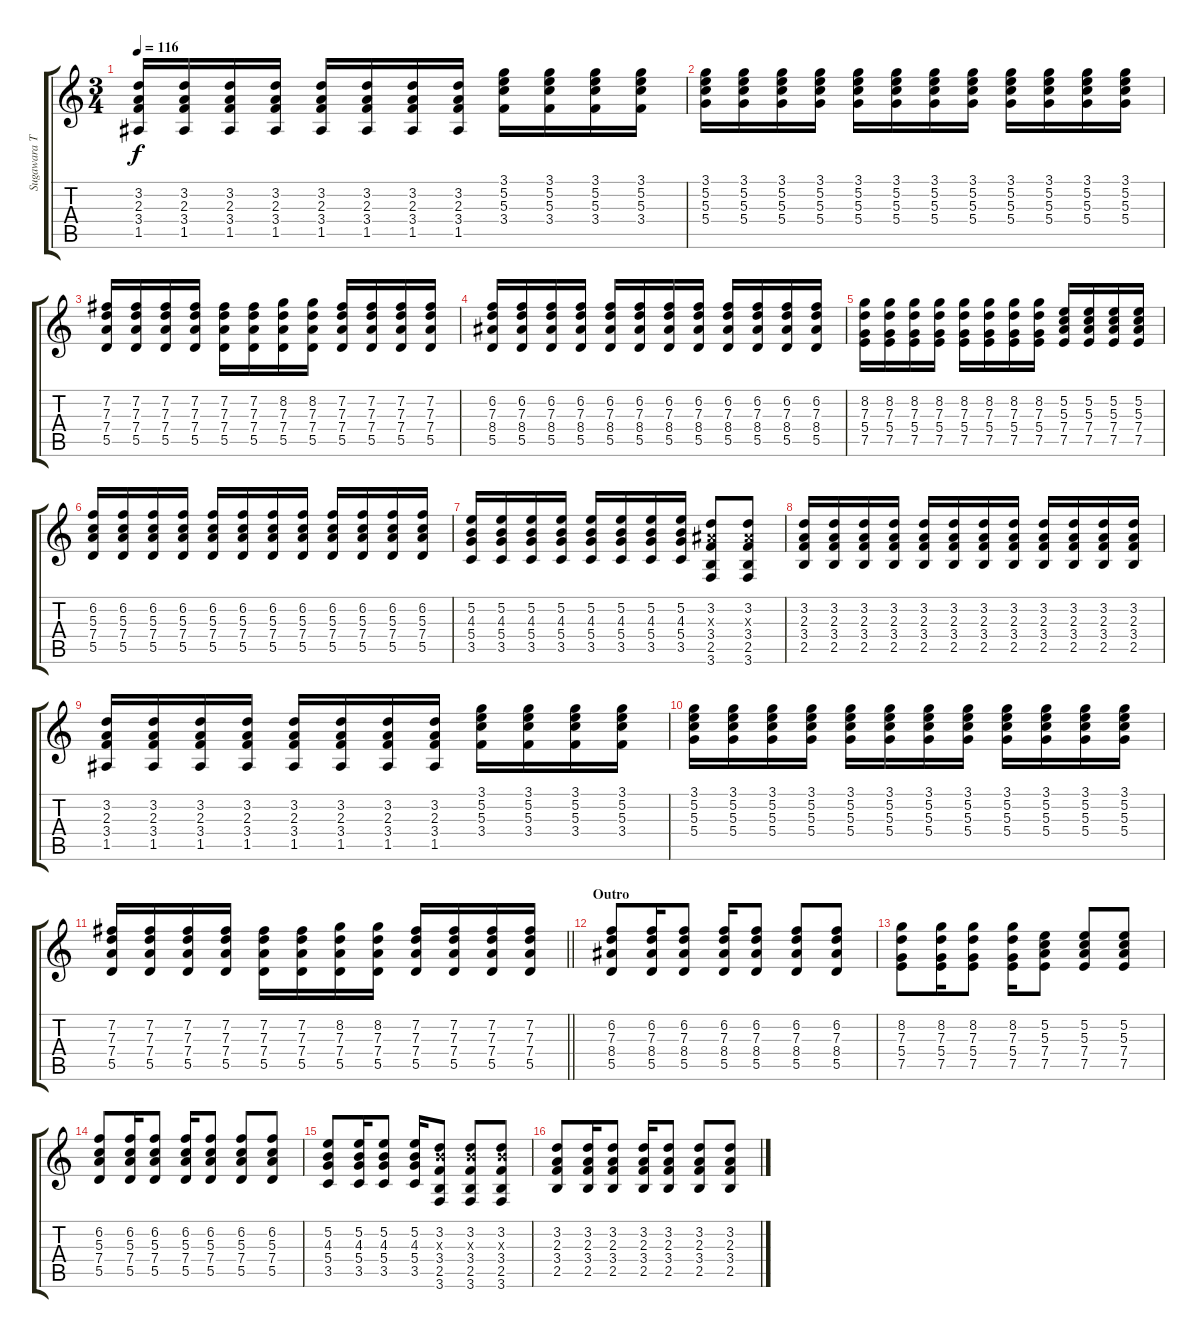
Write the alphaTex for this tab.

\track ("Sugawara Takuro" "Sugawara T") {instrument overdrivenguitar}
\staff {score tabs}
\tuning (E4 B3 G3 D3 A2 D2) {hide}
\ts (3 4)
\tempo 116
\clef g2
\ks c
(3.2 2.3 3.4 1.5).16{dy f} (3.2 2.3 3.4 1.5).16 (3.2 2.3 3.4 1.5).16 (3.2 2.3 3.4 1.5).16 (3.2 2.3 3.4 1.5).16 (3.2 2.3 3.4 1.5).16 (3.2 2.3 3.4 1.5).16 (3.2 2.3 3.4 1.5).16 (3.1 5.2 5.3 3.4).16 (3.1 5.2 5.3 3.4).16 (3.1 5.2 5.3 3.4).16 (3.1 5.2 5.3 3.4).16 |
(3.1 5.2 5.3 5.4).16 (3.1 5.2 5.3 5.4).16 (3.1 5.2 5.3 5.4).16 (3.1 5.2 5.3 5.4).16 (3.1 5.2 5.3 5.4).16 (3.1 5.2 5.3 5.4).16 (3.1 5.2 5.3 5.4).16 (3.1 5.2 5.3 5.4).16 (3.1 5.2 5.3 5.4).16 (3.1 5.2 5.3 5.4).16 (3.1 5.2 5.3 5.4).16 (3.1 5.2 5.3 5.4).16 |
(7.2 7.3 7.4 5.5).16 (7.2 7.3 7.4 5.5).16 (7.2 7.3 7.4 5.5).16 (7.2 7.3 7.4 5.5).16 (7.2 7.3 7.4 5.5).16 (7.2 7.3 7.4 5.5).16 (8.2 7.3 7.4 5.5).16 (8.2 7.3 7.4 5.5).16 (7.2 7.3 7.4 5.5).16 (7.2 7.3 7.4 5.5).16 (7.2 7.3 7.4 5.5).16 (7.2 7.3 7.4 5.5).16 |
(6.2 7.3 8.4 5.5).16 (6.2 7.3 8.4 5.5).16 (6.2 7.3 8.4 5.5).16 (6.2 7.3 8.4 5.5).16 (6.2 7.3 8.4 5.5).16 (6.2 7.3 8.4 5.5).16 (6.2 7.3 8.4 5.5).16 (6.2 7.3 8.4 5.5).16 (6.2 7.3 8.4 5.5).16 (6.2 7.3 8.4 5.5).16 (6.2 7.3 8.4 5.5).16 (6.2 7.3 8.4 5.5).16 |
(8.2 7.3 5.4 7.5).16 (8.2 7.3 5.4 7.5).16 (8.2 7.3 5.4 7.5).16 (8.2 7.3 5.4 7.5).16 (8.2 7.3 5.4 7.5).16 (8.2 7.3 5.4 7.5).16 (8.2 7.3 5.4 7.5).16 (8.2 7.3 5.4 7.5).16 (5.2 5.3 7.4 7.5).16 (5.2 5.3 7.4 7.5).16 (5.2 5.3 7.4 7.5).16 (5.2 5.3 7.4 7.5).16 |
(6.2 5.3 7.4 5.5).16 (6.2 5.3 7.4 5.5).16 (6.2 5.3 7.4 5.5).16 (6.2 5.3 7.4 5.5).16 (6.2 5.3 7.4 5.5).16 (6.2 5.3 7.4 5.5).16 (6.2 5.3 7.4 5.5).16 (6.2 5.3 7.4 5.5).16 (6.2 5.3 7.4 5.5).16 (6.2 5.3 7.4 5.5).16 (6.2 5.3 7.4 5.5).16 (6.2 5.3 7.4 5.5).16 |
(5.2 4.3 5.4 3.5).16 (5.2 4.3 5.4 3.5).16 (5.2 4.3 5.4 3.5).16 (5.2 4.3 5.4 3.5).16 (5.2 4.3 5.4 3.5).16 (5.2 4.3 5.4 3.5).16 (5.2 4.3 5.4 3.5).16 (5.2 4.3 5.4 3.5).16 (3.2 3.3{x} 3.4 2.5 3.6).8 (3.2 3.3{x} 3.4 2.5 3.6).8 |
(3.2 2.3 3.4 2.5).16 (3.2 2.3 3.4 2.5).16 (3.2 2.3 3.4 2.5).16 (3.2 2.3 3.4 2.5).16 (3.2 2.3 3.4 2.5).16 (3.2 2.3 3.4 2.5).16 (3.2 2.3 3.4 2.5).16 (3.2 2.3 3.4 2.5).16 (3.2 2.3 3.4 2.5).16 (3.2 2.3 3.4 2.5).16 (3.2 2.3 3.4 2.5).16 (3.2 2.3 3.4 2.5).16 |
(3.2 2.3 3.4 1.5).16 (3.2 2.3 3.4 1.5).16 (3.2 2.3 3.4 1.5).16 (3.2 2.3 3.4 1.5).16 (3.2 2.3 3.4 1.5).16 (3.2 2.3 3.4 1.5).16 (3.2 2.3 3.4 1.5).16 (3.2 2.3 3.4 1.5).16 (3.1 5.2 5.3 3.4).16 (3.1 5.2 5.3 3.4).16 (3.1 5.2 5.3 3.4).16 (3.1 5.2 5.3 3.4).16 |
(3.1 5.2 5.3 5.4).16 (3.1 5.2 5.3 5.4).16 (3.1 5.2 5.3 5.4).16 (3.1 5.2 5.3 5.4).16 (3.1 5.2 5.3 5.4).16 (3.1 5.2 5.3 5.4).16 (3.1 5.2 5.3 5.4).16 (3.1 5.2 5.3 5.4).16 (3.1 5.2 5.3 5.4).16 (3.1 5.2 5.3 5.4).16 (3.1 5.2 5.3 5.4).16 (3.1 5.2 5.3 5.4).16 |
\barLineRight lightlight
(7.2 7.3 7.4 5.5).16 (7.2 7.3 7.4 5.5).16 (7.2 7.3 7.4 5.5).16 (7.2 7.3 7.4 5.5).16 (7.2 7.3 7.4 5.5).16 (7.2 7.3 7.4 5.5).16 (8.2 7.3 7.4 5.5).16 (8.2 7.3 7.4 5.5).16 (7.2 7.3 7.4 5.5).16 (7.2 7.3 7.4 5.5).16 (7.2 7.3 7.4 5.5).16 (7.2 7.3 7.4 5.5).16 |
\section ("" "Outro")
(6.2 7.3 8.4 5.5).8 (6.2 7.3 8.4 5.5).16 (6.2 7.3 8.4 5.5).8 (6.2 7.3 8.4 5.5).16 (6.2 7.3 8.4 5.5).8 (6.2 7.3 8.4 5.5).8 (6.2 7.3 8.4 5.5).8 |
(8.2 7.3 5.4 7.5).8 (8.2 7.3 5.4 7.5).16 (8.2 7.3 5.4 7.5).8 (8.2 7.3 5.4 7.5).16 (5.2 5.3 7.4 7.5).8 (5.2 5.3 7.4 7.5).8 (5.2 5.3 7.4 7.5).8 |
(6.2 5.3 7.4 5.5).8 (6.2 5.3 7.4 5.5).16 (6.2 5.3 7.4 5.5).8 (6.2 5.3 7.4 5.5).16 (6.2 5.3 7.4 5.5).8 (6.2 5.3 7.4 5.5).8 (6.2 5.3 7.4 5.5).8 |
(5.2 4.3 5.4 3.5).8 (5.2 4.3 5.4 3.5).16 (5.2 4.3 5.4 3.5).8 (5.2 4.3 5.4 3.5).16 (3.2 4.3{x} 3.4 2.5 3.6).8 (3.2 4.3{x} 3.4 2.5 3.6).8 (3.2 4.3{x} 3.4 2.5 3.6).8 |
(3.2 2.3 3.4 2.5).8 (3.2 2.3 3.4 2.5).16 (3.2 2.3 3.4 2.5).8 (3.2 2.3 3.4 2.5).16 (3.2 2.3 3.4 2.5).8 (3.2 2.3 3.4 2.5).8 (3.2 2.3 3.4 2.5).8
